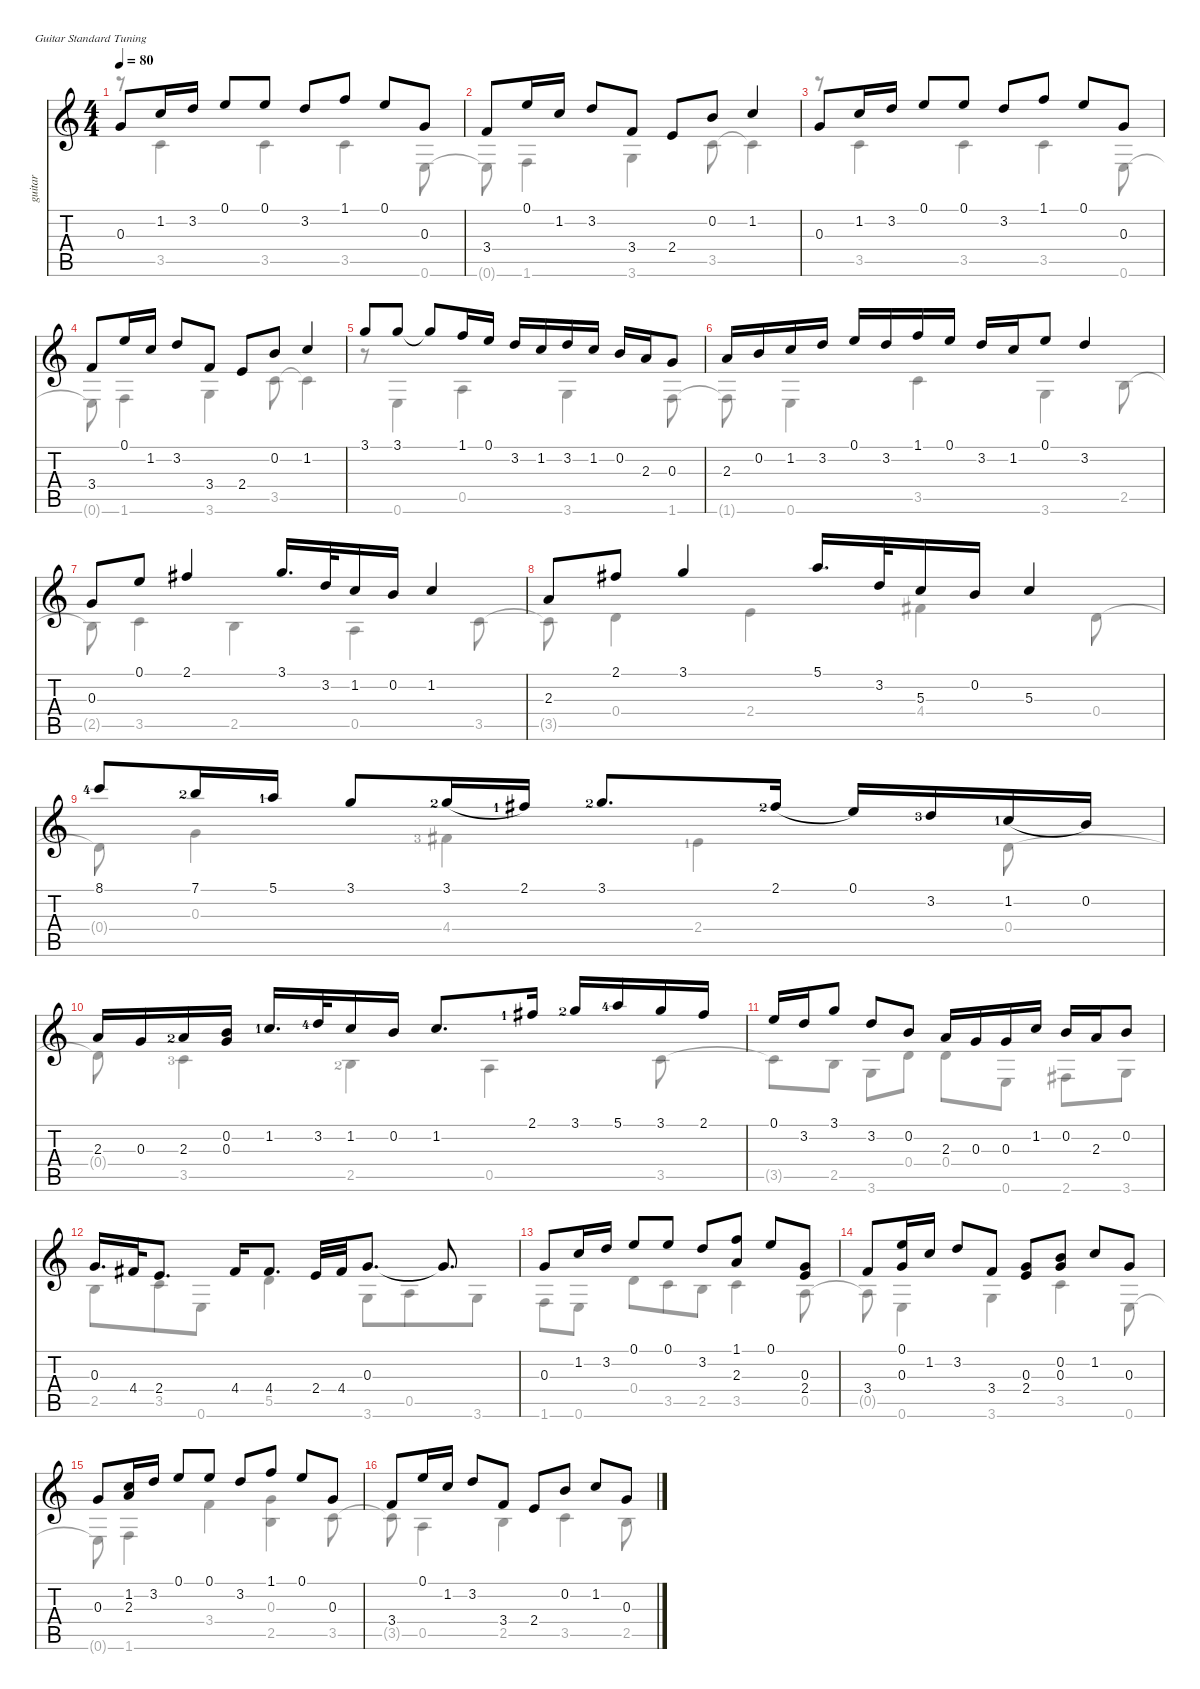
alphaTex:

\defaultSystemsLayout 4
\hideDynamics
\bracketExtendMode nobrackets
\otherSystemsTrackNameOrientation horizontal
\track ("Nylon Guitar" "guitar") {instrument acousticguitarnylon}
\staff {score tabs}
\tuning (E4 B3 G3 D3 A2 E2)
\voice
\ts (4 4)
\ac
\tempo 80
\clef g2
\ks c
0.3.8{dy mf instrument acousticguitarnylon beam Up} 1.2.16{beam Up} 3.2.16{beam Up} 0.1.8{beam Up} 0.1.8{beam Up} 3.2.8{beam Up} 1.1.8{beam Up} 0.1.8{beam Up} 0.3.8{beam Up} |
3.4.8{beam Up} 0.1.16{beam Up} 1.2.16{beam Up} 3.2.8{beam Up} 3.4.8{beam Up} 2.4.8{beam Up} 0.2.8{beam Up} 1.2.4{beam Up} |
0.3.8{beam Up} 1.2.16{beam Up} 3.2.16{beam Up} 0.1.8{beam Up} 0.1.8{beam Up} 3.2.8{beam Up} 1.1.8{beam Up} 0.1.8{beam Up} 0.3.8{beam Up} |
3.4.8{beam Up} 0.1.16{beam Up} 1.2.16{beam Up} 3.2.8{beam Up} 3.4.8{beam Up} 2.4.8{beam Up} 0.2.8{beam Up} 1.2.4{beam Up} |
3.1.8{beam Up} 3.1.8{beam Up} 3.1{t}.8{beam Up} 1.1.16{beam Up} 0.1.16{beam Up} 3.2.16{beam Up} 1.2.16{beam Up} 3.2.16{beam Up} 1.2.16{beam Up} 0.2.16{beam Up} 2.3.16{beam Up} 0.3.8{beam Up} |
2.3.16{beam Up} 0.2.16{beam Up} 1.2.16{beam Up} 3.2.16{beam Up} 0.1.16{beam Up} 3.2.16{beam Up} 1.1.16{beam Up} 0.1.16{beam Up} 3.2.16{beam Up} 1.2.16{beam Up} 0.1.8{beam Up} 3.2.4{beam Up} |
0.3.8{beam Up} 0.1.8{beam Up} 2.1{acc #}.4{beam Up} 3.1.16{d beam Up} 3.2.32{beam Up} 1.2.16{beam Up} 0.2.16{beam Up} 1.2.4{beam Up} |
2.3.8{beam Up} 2.1{acc #}.8{beam Up} 3.1.4{beam Up} 5.1.16{d beam Up} 3.2.32{beam Up} 5.3.16{beam Up} 0.2.16{beam Up} 5.3.4{beam Up} |
8.1{lf 5}.8{beam Up} 7.1{lf 3}.16{beam Up} 5.1{lf 2}.16{beam Up} 3.1.8{beam Up} 3.1{lf 3}.16{legatoorigin beam Up} 2.1{lf 2 acc #}.16{beam Up} 3.1{lf 3}.8{d beam Up} 2.1{lf 3 acc #}.16{legatoorigin beam Up} 0.1.16{beam Up} 3.2{lf 4}.16{beam Up} 1.2{lf 2}.16{legatoorigin beam Up} 0.2.16{beam Up} |
2.3.16{beam Up} 0.3.16{beam Up} 2.3{lf 3}.16{beam Up} (0.2 0.3).16{beam Up} 1.2{lf 2}.16{d beam Up} 3.2{lf 5}.32{beam Up} 1.2.16{beam Up} 0.2.16{beam Up} 1.2.8{d beam Up} 2.1{lf 2 acc #}.16{beam Up} 3.1{lf 3}.16{beam Up} 5.1{lf 5}.16{beam Up} 3.1.16{beam Up} 2.1{acc #}.16{beam Up} |
0.1.16{beam Up} 3.2.16{beam Up} 3.1.8{beam Up} 3.2.8{beam Up} 0.2.8{beam Up} 2.3.16{beam Up} 0.3.16{beam Up} 0.3.16{beam Up} 1.2.16{beam Up} 0.2.16{beam Up} 2.3.16{beam Up} 0.2.8{beam Up} |
0.3.16{d beam Up beam merge} 4.4{acc #}.32{beam Up beam merge} 2.4.8{d beam Up beam split} 4.4{acc #}.16{beam Up beam merge} 4.4{acc #}.8{d beam Up} 2.4.32{beam Up} 4.4{acc #}.32{beam Up} 0.3.8{d beam Up} 0.3{t}.8{d beam Up} |
0.3.8{beam Up} 1.2.16{beam Up} 3.2.16{beam Up} 0.1.8{beam Up} 0.1.8{beam Up} 3.2.8{beam Up} (1.1 2.3).8{beam Up} 0.1.8{beam Up} (0.3 2.4).8{beam Up} |
3.4.8{beam Up} (0.3 0.1).16{beam Up} 1.2.16{beam Up} 3.2.8{beam Up} 3.4.8{beam Up} (2.4 0.3).8{beam Up} (0.2 0.3).8{beam Up} 1.2.8{beam Up} 0.3.8{beam Up} |
0.3.8{beam Up} (1.2 2.3).16{beam Up} 3.2.16{beam Up} 0.1.8{beam Up} 0.1.8{beam Up} 3.2.8{beam Up} 1.1.8{beam Up} 0.1.8{beam Up} 0.3.8{beam Up} |
3.4.8{beam Up} 0.1.16{beam Up} 1.2.16{beam Up} 3.2.8{beam Up} 3.4.8{beam Up} 2.4.8{beam Up} 0.2.8{beam Up} 1.2.8{beam Up} 0.3.8{beam Up}
\voice
\clef g2
\ottava regular
\simile none
\ks c
r.8{dy mf beam Down} 3.5.4{beam Down} 3.5.4{beam Down} 3.5.4{beam Down} 0.6.8{beam Down} |
0.6{t}.8{beam Down beam split} 1.6.4{beam Down} 3.6.4{beam Down} 3.5.8{beam Down} 3.5{t}.4{beam Down} |
r.8{beam Down} 3.5.4{beam Down} 3.5.4{beam Down} 3.5.4{beam Down} 0.6.8{beam Down} |
0.6{t}.8{beam Down} 1.6.4{beam Down} 3.6.4{beam Down} 3.5.8{beam Down} 3.5{t}.4{beam Down} |
r.8{beam Down} 0.6.4{beam Down} 0.5.4{beam Down} 3.6.4{beam Down} 1.6.8{beam Down} |
1.6{t}.8{beam Down} 0.6.4{beam Down} 3.5.4{beam Down} 3.6.4{beam Down} 2.5.8{beam Down} |
2.5{t}.8{beam Down} 3.5.4{beam Down} 2.5.4{beam Down} 0.5.4{beam Down} 3.5.8{beam Down} |
3.5{t}.8{beam Down} 0.4.4{beam Down} 2.4.4{beam Down} 4.4{acc #}.4{beam Down} 0.4.8{beam Down} |
0.4{t}.8{beam Down} 0.3.4{beam Down} 4.4{lf 4 acc #}.4{beam Down} 2.4{lf 2}.4{beam Down} 0.4.8{beam Down} |
0.4{t}.8{beam Down} 3.5{lf 4}.4{beam Down} 2.5{lf 3}.4{beam Down} 0.5.4{beam Down} 3.5.8{beam Down} |
3.5{t}.8{beam Down} 2.5.8{beam Down} 3.6.8{beam Down} 0.4.8{beam Down} 0.4.8{beam Down} 0.6.8{beam Down} 2.6{acc #}.8{beam Down} 3.6.8{beam Down} |
2.5.8{beam Down beam merge} 3.5.8{beam Down beam merge} 0.6.8{beam Down} 5.5.4{beam Down} 3.6.8{beam Down beam merge} 0.5.8{beam Down beam merge} 3.6.8{beam Down} |
1.6.8{beam Down} 0.6.8{beam Down} 0.4.8{beam Down beam merge} 3.5.8{beam Down beam merge} 2.5.8{beam Down} 3.5.4{beam Down} 0.5.8{beam Down} |
0.5{t}.8{beam Down} 0.6.4{beam Down} 3.6.4{beam Down} 3.5.4{beam Down} 0.6.8{beam Down} |
0.6{t}.8{beam Down} 1.6.4{beam Down} 3.4.4{beam Down} (2.5 0.3).4{beam Down} 3.5.8{beam Down} |
3.5{t}.8{beam Down} 0.5.4{beam Down} 2.5.4{beam Down} 3.5.4{beam Down} 2.5.8{beam Down}
